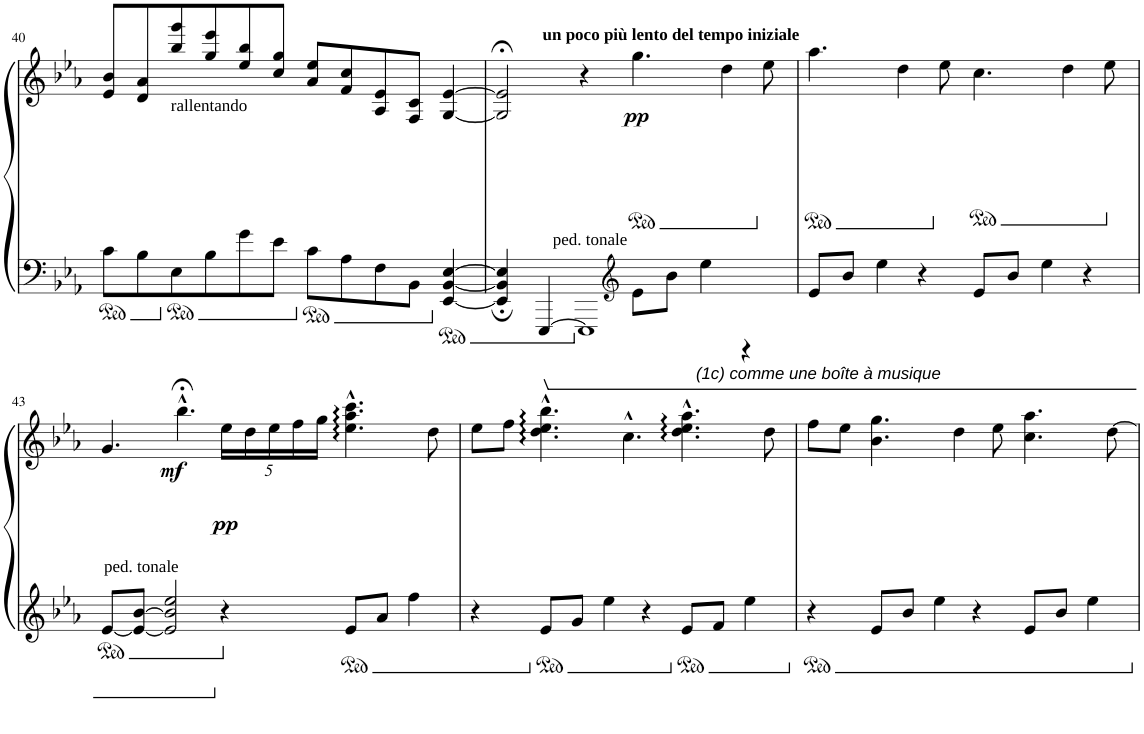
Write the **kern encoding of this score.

**kern	**kern	**dynam
*part1	*part1	*part1
*staff2	*staff1	*staff1/2
*I"Piano	*	*
*I'Pno	*	*
!!LO:PB:g=z
*clefF4	*clefG2	*
*k[b-e-a-]	*k[b-e-a-]	*
*M6/4	*M6/4	*
=40	=40	=40
8c\L	8e-/ 8b-/L	.
8B-\	8d/ 8a-/	.
!	!LO:TX:b:t=rallentando	!
8E-\	8bb-/ 8ggg/	.
8B-\	8gg/ 8eee-/	.
8g\	8ee-/ 8bb-/	.
8e-\J	8cc/ 8gg/J	.
8c\L	8a-/ 8ee-/L	.
8A-\	8f/ 8cc/	.
8F\	8A-/ 8e-/	.
8BB-\J	8F/ 8c/J	.
*ped	*	*
[4EE-/ [4BB-/ [4E-/	[4G/ [4e-/	.
=41	=41	=41
*^	*	*
4EE-/]; 4BB-/]; 4E-/];	2.ryy	2G/];< 2e-/];<	.
[4EEE-/	.	.	.
!	!	!LO:TX:b:t=ped. tonale	!
1EEE-]	.	4r	.
*clefG2	*	*	*
!	!	!LO:TX:a:B:t=un poco più lento del tempo iniziale	!
!	!	!	!LO:DY:b
.	8e-\L	4.gg\	pp
.	8b-\J	.	.
.	4ee-\	.	.
.	.	4dd\	.
.	4r	.	.
*	*	*Xped	*
.	.	8ee-\	.
*v	*v	*	*
=42	=42	=42
*	*ped	*
!	!	!LO:DY:b=2
8e-/L	4.aa-\	other-dynamics
8b-/J	.	.
4ee-\	.	.
.	4dd\	.
4r	.	.
*	*Xped	*
.	8ee-\	.
*	*ped	*
8e-/L	4.cc\	.
8b-/J	.	.
4ee-\	.	.
.	4dd\	.
4r	.	.
*	*Xped	*
.	8ee-\	.
!!LO:LB:g=z
=43	=43	=43
!	!LO:TX:b:t=ped. tonale	!
[8e-/L	4.g/	.
8e-/_ [8b-/J	.	.
2e-/] 2b-/] 2ee-/	.	.
!	!	!LO:DY:b
.	4.bb-;<^^\	mf
*	*Xbrackettup	*
!	!	!LO:DY:b
4r	20ee-\LL	pp
.	20dd\	.
.	20ee-\	.
.	20ff\	.
.	20gg\JJ	.
8e-/L	4.ee-\^^ 4.aa-\^^ 4.ccc\^^	.
8a-/J	.	.
4ff\	.	.
.	8dd\	.
=44	=44	=44
4r	8ee-\L	.
.	8ff\J	.
8e-/L	4.dd\^^ 4.ee-\^^ 4.bb-\^^	.
8g/J	.	.
4ee-\	.	.
.	4.cc^^\	.
4r	.	.
8e-/L	4.dd\^^ 4.ee-\^^ 4.aa-\^^	.
8f/J	.	.
4ee-\	.	.
.	8dd\	.
=45	=45	=45
4r	8ff\L	.
.	8ee-\J	.
8e-/L	4.b-\ 4.gg\	.
8b-/J	.	.
4ee-\	.	.
.	4dd\	.
4r	.	.
.	8ee-\	.
8e-/L	4.cc\ 4.aa-\	.
8b-/J	.	.
4ee-\	.	.
.	[8dd\	.
=	=	=
*-	*-	*-
